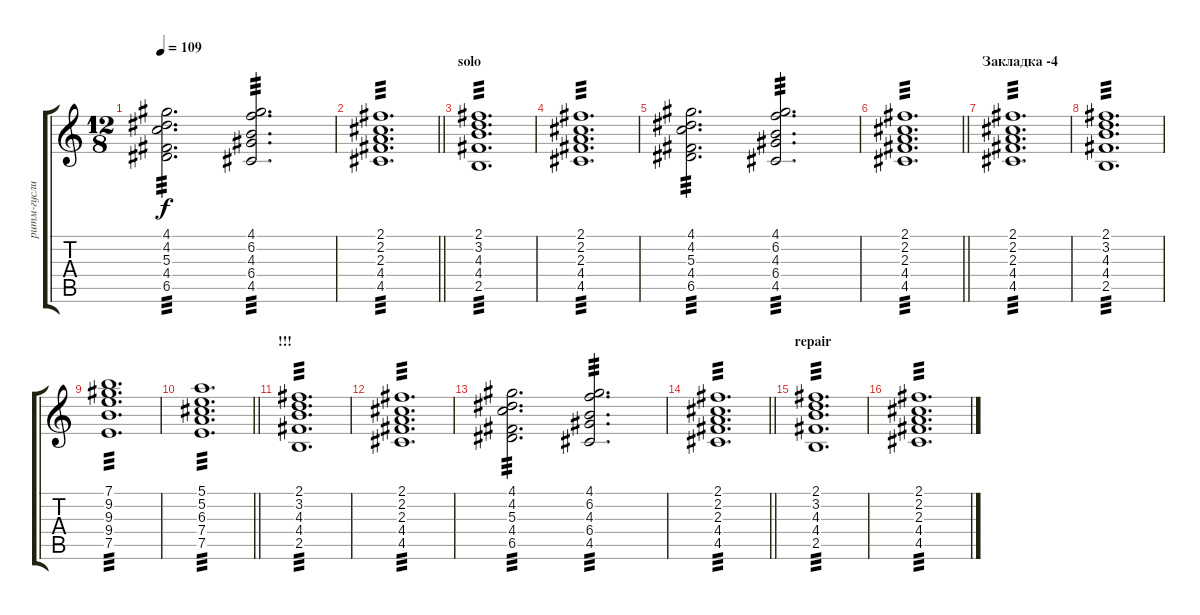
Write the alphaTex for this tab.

\track ("ритм-гусли" "ритм-гусли") {instrument electricguitarmuted}
\staff {score tabs}
\tuning (E4 B3 G3 D3 A2 E2) {hide}
\ts (12 8)
\tempo 109
\clef g2
\ks c
(4.1 4.2 5.3 4.4 6.5).2{d tp 3 dy f} (4.1 6.2 4.3 6.4 4.5).2{d tp 3} |
\barLineRight lightlight
(2.1 2.2 2.3 4.4 4.5).1{d tp 3} |
\section ("" "solo")
(2.1 3.2 4.3 4.4 2.5).1{d tp 3} |
(2.1 2.2 2.3 4.4 4.5).1{d tp 3} |
(4.1 4.2 5.3 4.4 6.5).2{d tp 3} (4.1 6.2 4.3 6.4 4.5).2{d tp 3} |
\barLineRight lightlight
(2.1 2.2 2.3 4.4 4.5).1{d tp 3} |
\section ("" "Закладка -4")
(2.1 2.2 2.3 4.4 4.5).1{d tp 3} |
(2.1 3.2 4.3 4.4 2.5).1{d tp 3} |
(7.1 9.2 9.3 9.4 7.5).1{d tp 3} |
\barLineRight lightlight
(5.1 5.2 6.3 7.4 7.5).1{d tp 3} |
\section ("" "!!!")
(2.1 3.2 4.3 4.4 2.5).1{d tp 3} |
(2.1 2.2 2.3 4.4 4.5).1{d tp 3} |
(4.1 4.2 5.3 4.4 6.5).2{d tp 3} (4.1 6.2 4.3 6.4 4.5).2{d tp 3} |
\barLineRight lightlight
(2.1 2.2 2.3 4.4 4.5).1{d tp 3} |
\section ("" "repair")
(2.1 3.2 4.3 4.4 2.5).1{d tp 3} |
(2.1 2.2 2.3 4.4 4.5).1{d tp 3}
